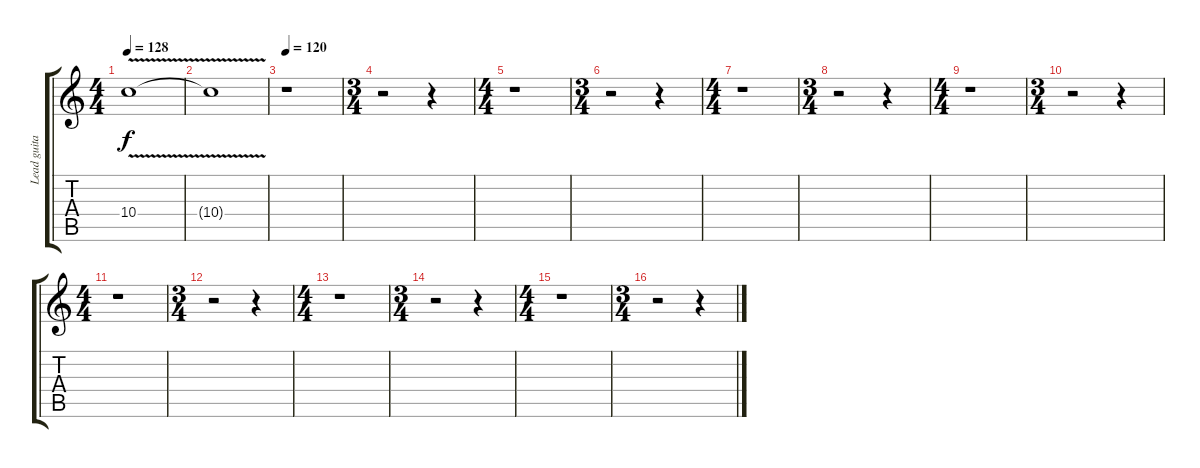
\track ("Lead guitar" "Lead guita") {instrument overdrivenguitar}
\staff {score tabs}
\tuning (E4 B3 G3 D3 A2 E2) {hide}
\ts (4 4)
\tempo 128
\clef g2
\ks c
10.4{v}.1{dy f} |
10.4{t}.1 |
\tempo 120
r.1 |
\ts (3 4)
r.2 r.4 |
\ts (4 4)
r.1 |
\ts (3 4)
r.2 r.4 |
\ts (4 4)
r.1 |
\ts (3 4)
r.2 r.4 |
\ts (4 4)
r.1 |
\ts (3 4)
r.2 r.4 |
\ts (4 4)
r.1 |
\ts (3 4)
r.2 r.4 |
\ts (4 4)
r.1 |
\ts (3 4)
r.2 r.4 |
\ts (4 4)
r.1 |
\ts (3 4)
r.2 r.4
